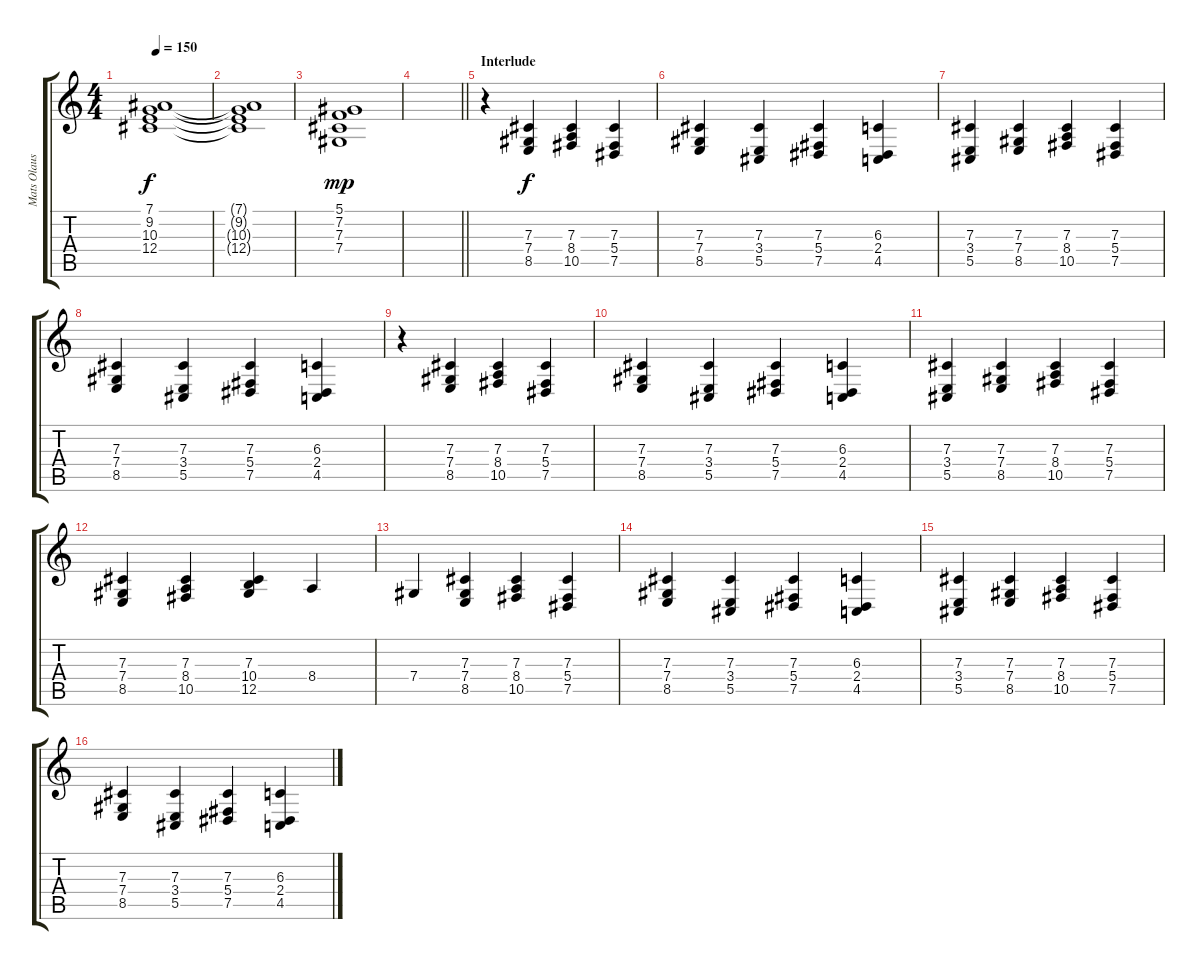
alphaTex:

\track ("Mats Olausson" "Mats Olaus") {instrument choiraahs}
\staff {score tabs}
\tuning (Eb4 Bb3 Gb3 Db3 Ab2 Eb2) {hide}
\ts (4 4)
\tempo 150
\clef g2
\ks c
(7.1{t} 9.2{t} 10.3{t} 12.4{t}).1{dy f} |
(7.1{t} 9.2{t} 10.3{t} 12.4{t}).1 |
(5.1 7.2 7.3 7.4).1{dy mp} |
\barLineRight lightlight
|
\section ("" "Interlude")
r.4 (7.3 7.4 8.5).4{dy f} (7.3 8.4 10.5).4 (7.3 5.4 7.5).4 |
(7.3 7.4 8.5).4 (7.3 3.4 5.5).4 (7.3 5.4 7.5).4 (6.3 2.4 4.5).4 |
(7.3 3.4 5.5).4 (7.3 7.4 8.5).4 (7.3 8.4 10.5).4 (7.3 5.4 7.5).4 |
(7.3 7.4 8.5).4 (7.3 3.4 5.5).4 (7.3 5.4 7.5).4 (6.3 2.4 4.5).4 |
r.4 (7.3 7.4 8.5).4 (7.3 8.4 10.5).4 (7.3 5.4 7.5).4 |
(7.3 7.4 8.5).4 (7.3 3.4 5.5).4 (7.3 5.4 7.5).4 (6.3 2.4 4.5).4 |
(7.3 3.4 5.5).4 (7.3 7.4 8.5).4 (7.3 8.4 10.5).4 (7.3 5.4 7.5).4 |
(7.3 7.4 8.5).4 (7.3 8.4 10.5).4 (7.3 10.4 12.5).4 8.4.4 |
7.4.4 (7.3 7.4 8.5).4 (7.3 8.4 10.5).4 (7.3 5.4 7.5).4 |
(7.3 7.4 8.5).4 (7.3 3.4 5.5).4 (7.3 5.4 7.5).4 (6.3 2.4 4.5).4 |
(7.3 3.4 5.5).4 (7.3 7.4 8.5).4 (7.3 8.4 10.5).4 (7.3 5.4 7.5).4 |
(7.3 7.4 8.5).4 (7.3 3.4 5.5).4 (7.3 5.4 7.5).4 (6.3 2.4 4.5).4
